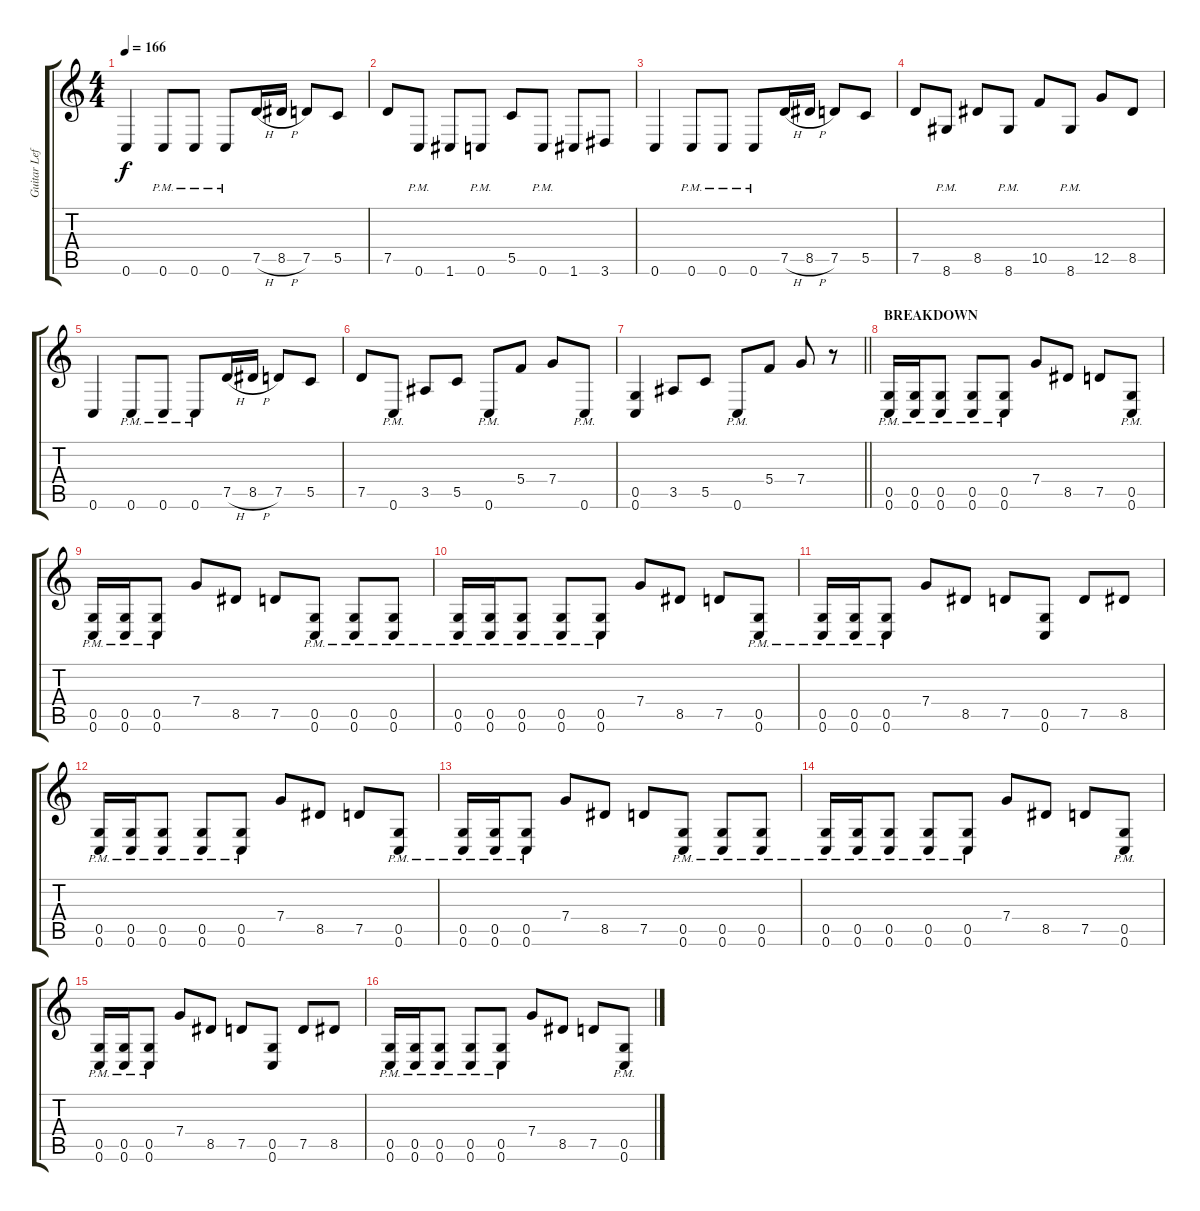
\track ("Guitar Left" "Guitar Lef") {instrument distortionguitar}
\staff {score tabs}
\tuning (D4 A3 F3 C3 G2 C2) {hide}
\ts (4 4)
\tempo 166
\clef g2
\ks c
0.6.4{dy f} 0.6{pm}.8 0.6{pm}.8 0.6{pm}.8 7.5{h}.16 8.5{h}.16 7.5.8 5.5.8 |
7.5.8 0.6{pm}.8 1.6.8 0.6{pm}.8 5.5.8 0.6{pm}.8 1.6.8 3.6.8 |
0.6.4 0.6{pm}.8 0.6{pm}.8 0.6{pm}.8 7.5{h}.16 8.5{h}.16 7.5.8 5.5.8 |
7.5.8 8.6{pm}.8 8.5.8 8.6{pm}.8 10.5.8 8.6{pm}.8 12.5.8 8.5.8 |
0.6.4 0.6{pm}.8 0.6{pm}.8 0.6{pm}.8 7.5{h}.16 8.5{h}.16 7.5.8 5.5.8 |
7.5.8 0.6{pm}.8 3.5.8 5.5.8 0.6{pm}.8 5.4.8 7.4.8 0.6{pm}.8 |
\barLineRight lightlight
(0.5 0.6).4 3.5.8 5.5.8 0.6{pm}.8 5.4.8 7.4.8 r.8 |
\section ("" "BREAKDOWN")
(0.5{pm} 0.6{pm}).16 (0.5{pm} 0.6{pm}).16 (0.5{pm} 0.6{pm}).8 (0.5{pm} 0.6{pm}).8 (0.5{pm} 0.6{pm}).8 7.4.8 8.5.8 7.5.8 (0.5{pm} 0.6{pm}).8 |
(0.5{pm} 0.6{pm}).16 (0.5{pm} 0.6{pm}).16 (0.5{pm} 0.6{pm}).8 7.4.8 8.5.8 7.5.8 (0.5{pm} 0.6{pm}).8 (0.5{pm} 0.6{pm}).8 (0.5{pm} 0.6{pm}).8 |
(0.5{pm} 0.6{pm}).16 (0.5{pm} 0.6{pm}).16 (0.5{pm} 0.6{pm}).8 (0.5{pm} 0.6{pm}).8 (0.5{pm} 0.6{pm}).8 7.4.8 8.5.8 7.5.8 (0.5 0.6{pm}).8 |
(0.5{pm} 0.6{pm}).16 (0.5{pm} 0.6{pm}).16 (0.5{pm} 0.6{pm}).8 7.4.8 8.5.8 7.5.8 (0.5 0.6).8 7.5.8 8.5.8 |
(0.5{pm} 0.6{pm}).16 (0.5{pm} 0.6{pm}).16 (0.5{pm} 0.6{pm}).8 (0.5{pm} 0.6{pm}).8 (0.5{pm} 0.6{pm}).8 7.4.8 8.5.8 7.5.8 (0.5{pm} 0.6{pm}).8 |
(0.5{pm} 0.6{pm}).16 (0.5{pm} 0.6{pm}).16 (0.5{pm} 0.6{pm}).8 7.4.8 8.5.8 7.5.8 (0.5{pm} 0.6{pm}).8 (0.5{pm} 0.6{pm}).8 (0.5{pm} 0.6{pm}).8 |
(0.5{pm} 0.6{pm}).16 (0.5{pm} 0.6{pm}).16 (0.5{pm} 0.6{pm}).8 (0.5{pm} 0.6{pm}).8 (0.5{pm} 0.6{pm}).8 7.4.8 8.5.8 7.5.8 (0.5{pm} 0.6{pm}).8 |
(0.5{pm} 0.6{pm}).16 (0.5{pm} 0.6{pm}).16 (0.5{pm} 0.6{pm}).8 7.4.8 8.5.8 7.5.8 (0.5 0.6).8 7.5.8 8.5.8 |
(0.5{pm} 0.6{pm}).16 (0.5{pm} 0.6{pm}).16 (0.5{pm} 0.6{pm}).8 (0.5{pm} 0.6{pm}).8 (0.5{pm} 0.6{pm}).8 7.4.8 8.5.8 7.5.8 (0.5{pm} 0.6{pm}).8
